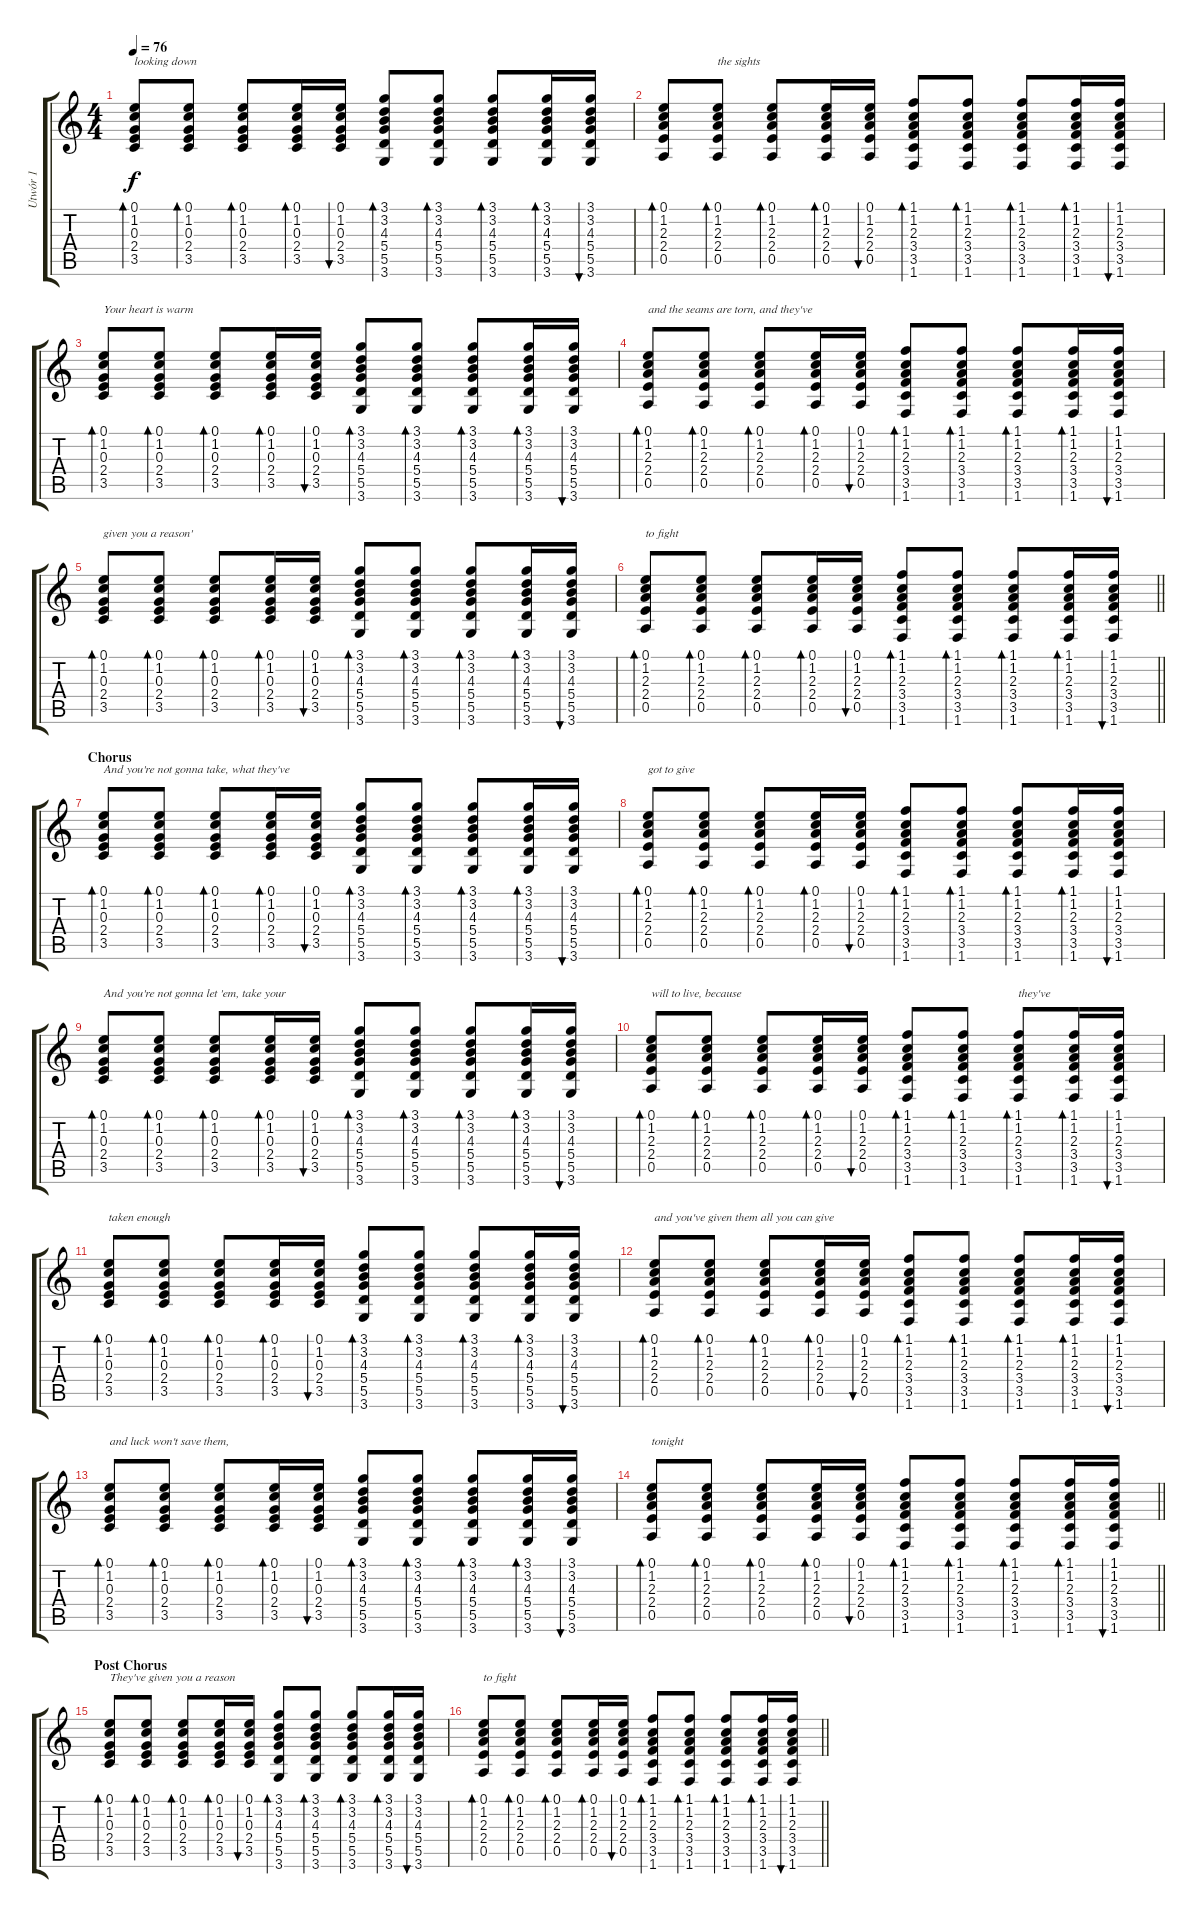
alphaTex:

\track ("Utwór 1" "Utwór 1") {instrument acousticguitarnylon}
\staff {score tabs}
\tuning (E4 B3 G3 D3 A2 E2) {hide}
\ts (4 4)
\tempo 76
\clef g2
\ks c
(0.1 1.2 0.3 2.4 3.5).8{bd 30 txt "looking down " dy f} (0.1 1.2 0.3 2.4 3.5).8{bd 30} (0.1 1.2 0.3 2.4 3.5).8{bd 30} (0.1 1.2 0.3 2.4 3.5).16{bd 30} (0.1 1.2 0.3 2.4 3.5).16{bu 30} (3.1 3.2 4.3 5.4 5.5 3.6).8{bd 30} (3.1 3.2 4.3 5.4 5.5 3.6).8{bd 30} (3.1 3.2 4.3 5.4 5.5 3.6).8{bd 30} (3.1 3.2 4.3 5.4 5.5 3.6).16{bd 30} (3.1 3.2 4.3 5.4 5.5 3.6).16{bu 30} |
(0.1 1.2 2.3 2.4 0.5).8{bd 30} (0.1 1.2 2.3 2.4 0.5).8{bd 30 txt "the sights"} (0.1 1.2 2.3 2.4 0.5).8{bd 30} (0.1 1.2 2.3 2.4 0.5).16{bd 30} (0.1 1.2 2.3 2.4 0.5).16{bu 30} (1.1 1.2 2.3 3.4 3.5 1.6).8{bd 30} (1.1 1.2 2.3 3.4 3.5 1.6).8{bd 30} (1.1 1.2 2.3 3.4 3.5 1.6).8{bd 30} (1.1 1.2 2.3 3.4 3.5 1.6).16{bd 30} (1.1 1.2 2.3 3.4 3.5 1.6).16{bu 30} |
(0.1 1.2 0.3 2.4 3.5).8{bd 30 txt "Your heart is warm"} (0.1 1.2 0.3 2.4 3.5).8{bd 30} (0.1 1.2 0.3 2.4 3.5).8{bd 30} (0.1 1.2 0.3 2.4 3.5).16{bd 30} (0.1 1.2 0.3 2.4 3.5).16{bu 30} (3.1 3.2 4.3 5.4 5.5 3.6).8{bd 30} (3.1 3.2 4.3 5.4 5.5 3.6).8{bd 30} (3.1 3.2 4.3 5.4 5.5 3.6).8{bd 30} (3.1 3.2 4.3 5.4 5.5 3.6).16{bd 30} (3.1 3.2 4.3 5.4 5.5 3.6).16{bu 30} |
(0.1 1.2 2.3 2.4 0.5).8{bd 30 txt "and the seams are torn, and they've"} (0.1 1.2 2.3 2.4 0.5).8{bd 30} (0.1 1.2 2.3 2.4 0.5).8{bd 30} (0.1 1.2 2.3 2.4 0.5).16{bd 30} (0.1 1.2 2.3 2.4 0.5).16{bu 30} (1.1 1.2 2.3 3.4 3.5 1.6).8{bd 30} (1.1 1.2 2.3 3.4 3.5 1.6).8{bd 30} (1.1 1.2 2.3 3.4 3.5 1.6).8{bd 30} (1.1 1.2 2.3 3.4 3.5 1.6).16{bd 30} (1.1 1.2 2.3 3.4 3.5 1.6).16{bu 30} |
(0.1 1.2 0.3 2.4 3.5).8{bd 30 txt "given you a reason'"} (0.1 1.2 0.3 2.4 3.5).8{bd 30} (0.1 1.2 0.3 2.4 3.5).8{bd 30} (0.1 1.2 0.3 2.4 3.5).16{bd 30} (0.1 1.2 0.3 2.4 3.5).16{bu 30} (3.1 3.2 4.3 5.4 5.5 3.6).8{bd 30} (3.1 3.2 4.3 5.4 5.5 3.6).8{bd 30} (3.1 3.2 4.3 5.4 5.5 3.6).8{bd 30} (3.1 3.2 4.3 5.4 5.5 3.6).16{bd 30} (3.1 3.2 4.3 5.4 5.5 3.6).16{bu 30} |
\barLineRight lightlight
(0.1 1.2 2.3 2.4 0.5).8{bd 30 txt "to fight"} (0.1 1.2 2.3 2.4 0.5).8{bd 30} (0.1 1.2 2.3 2.4 0.5).8{bd 30} (0.1 1.2 2.3 2.4 0.5).16{bd 30} (0.1 1.2 2.3 2.4 0.5).16{bu 30} (1.1 1.2 2.3 3.4 3.5 1.6).8{bd 30} (1.1 1.2 2.3 3.4 3.5 1.6).8{bd 30} (1.1 1.2 2.3 3.4 3.5 1.6).8{bd 30} (1.1 1.2 2.3 3.4 3.5 1.6).16{bd 30} (1.1 1.2 2.3 3.4 3.5 1.6).16{bu 30} |
\section ("" "Chorus")
(0.1 1.2 0.3 2.4 3.5).8{bd 30 txt "And you're not gonna take, what they've"} (0.1 1.2 0.3 2.4 3.5).8{bd 30} (0.1 1.2 0.3 2.4 3.5).8{bd 30} (0.1 1.2 0.3 2.4 3.5).16{bd 30} (0.1 1.2 0.3 2.4 3.5).16{bu 30} (3.1 3.2 4.3 5.4 5.5 3.6).8{bd 30} (3.1 3.2 4.3 5.4 5.5 3.6).8{bd 30} (3.1 3.2 4.3 5.4 5.5 3.6).8{bd 30} (3.1 3.2 4.3 5.4 5.5 3.6).16{bd 30} (3.1 3.2 4.3 5.4 5.5 3.6).16{bu 30} |
(0.1 1.2 2.3 2.4 0.5).8{bd 30 txt "got to give"} (0.1 1.2 2.3 2.4 0.5).8{bd 30} (0.1 1.2 2.3 2.4 0.5).8{bd 30} (0.1 1.2 2.3 2.4 0.5).16{bd 30} (0.1 1.2 2.3 2.4 0.5).16{bu 30} (1.1 1.2 2.3 3.4 3.5 1.6).8{bd 30} (1.1 1.2 2.3 3.4 3.5 1.6).8{bd 30} (1.1 1.2 2.3 3.4 3.5 1.6).8{bd 30} (1.1 1.2 2.3 3.4 3.5 1.6).16{bd 30} (1.1 1.2 2.3 3.4 3.5 1.6).16{bu 30} |
(0.1 1.2 0.3 2.4 3.5).8{bd 30 txt "And you're not gonna let 'em, take your"} (0.1 1.2 0.3 2.4 3.5).8{bd 30} (0.1 1.2 0.3 2.4 3.5).8{bd 30} (0.1 1.2 0.3 2.4 3.5).16{bd 30} (0.1 1.2 0.3 2.4 3.5).16{bu 30} (3.1 3.2 4.3 5.4 5.5 3.6).8{bd 30} (3.1 3.2 4.3 5.4 5.5 3.6).8{bd 30} (3.1 3.2 4.3 5.4 5.5 3.6).8{bd 30} (3.1 3.2 4.3 5.4 5.5 3.6).16{bd 30} (3.1 3.2 4.3 5.4 5.5 3.6).16{bu 30} |
(0.1 1.2 2.3 2.4 0.5).8{bd 30 txt "will to live, because"} (0.1 1.2 2.3 2.4 0.5).8{bd 30} (0.1 1.2 2.3 2.4 0.5).8{bd 30} (0.1 1.2 2.3 2.4 0.5).16{bd 30} (0.1 1.2 2.3 2.4 0.5).16{bu 30} (1.1 1.2 2.3 3.4 3.5 1.6).8{bd 30} (1.1 1.2 2.3 3.4 3.5 1.6).8{bd 30} (1.1 1.2 2.3 3.4 3.5 1.6).8{bd 30 txt "they've "} (1.1 1.2 2.3 3.4 3.5 1.6).16{bd 30} (1.1 1.2 2.3 3.4 3.5 1.6).16{bu 30} |
(0.1 1.2 0.3 2.4 3.5).8{bd 30 txt "taken enough"} (0.1 1.2 0.3 2.4 3.5).8{bd 30} (0.1 1.2 0.3 2.4 3.5).8{bd 30} (0.1 1.2 0.3 2.4 3.5).16{bd 30} (0.1 1.2 0.3 2.4 3.5).16{bu 30} (3.1 3.2 4.3 5.4 5.5 3.6).8{bd 30} (3.1 3.2 4.3 5.4 5.5 3.6).8{bd 30} (3.1 3.2 4.3 5.4 5.5 3.6).8{bd 30} (3.1 3.2 4.3 5.4 5.5 3.6).16{bd 30} (3.1 3.2 4.3 5.4 5.5 3.6).16{bu 30} |
(0.1 1.2 2.3 2.4 0.5).8{bd 30 txt "and you've given them all you can give"} (0.1 1.2 2.3 2.4 0.5).8{bd 30} (0.1 1.2 2.3 2.4 0.5).8{bd 30} (0.1 1.2 2.3 2.4 0.5).16{bd 30} (0.1 1.2 2.3 2.4 0.5).16{bu 30} (1.1 1.2 2.3 3.4 3.5 1.6).8{bd 30} (1.1 1.2 2.3 3.4 3.5 1.6).8{bd 30} (1.1 1.2 2.3 3.4 3.5 1.6).8{bd 30} (1.1 1.2 2.3 3.4 3.5 1.6).16{bd 30} (1.1 1.2 2.3 3.4 3.5 1.6).16{bu 30} |
(0.1 1.2 0.3 2.4 3.5).8{bd 30 txt "and luck won't save them, "} (0.1 1.2 0.3 2.4 3.5).8{bd 30} (0.1 1.2 0.3 2.4 3.5).8{bd 30} (0.1 1.2 0.3 2.4 3.5).16{bd 30} (0.1 1.2 0.3 2.4 3.5).16{bu 30} (3.1 3.2 4.3 5.4 5.5 3.6).8{bd 30} (3.1 3.2 4.3 5.4 5.5 3.6).8{bd 30} (3.1 3.2 4.3 5.4 5.5 3.6).8{bd 30} (3.1 3.2 4.3 5.4 5.5 3.6).16{bd 30} (3.1 3.2 4.3 5.4 5.5 3.6).16{bu 30} |
\barLineRight lightlight
(0.1 1.2 2.3 2.4 0.5).8{bd 30 txt "tonight"} (0.1 1.2 2.3 2.4 0.5).8{bd 30} (0.1 1.2 2.3 2.4 0.5).8{bd 30} (0.1 1.2 2.3 2.4 0.5).16{bd 30} (0.1 1.2 2.3 2.4 0.5).16{bu 30} (1.1 1.2 2.3 3.4 3.5 1.6).8{bd 30} (1.1 1.2 2.3 3.4 3.5 1.6).8{bd 30} (1.1 1.2 2.3 3.4 3.5 1.6).8{bd 30} (1.1 1.2 2.3 3.4 3.5 1.6).16{bd 30} (1.1 1.2 2.3 3.4 3.5 1.6).16{bu 30} |
\section ("" "Post Chorus")
(0.1 1.2 0.3 2.4 3.5).8{bd 30 txt "They've given you a reason"} (0.1 1.2 0.3 2.4 3.5).8{bd 30} (0.1 1.2 0.3 2.4 3.5).8{bd 30} (0.1 1.2 0.3 2.4 3.5).16{bd 30} (0.1 1.2 0.3 2.4 3.5).16{bu 30} (3.1 3.2 4.3 5.4 5.5 3.6).8{bd 30} (3.1 3.2 4.3 5.4 5.5 3.6).8{bd 30} (3.1 3.2 4.3 5.4 5.5 3.6).8{bd 30} (3.1 3.2 4.3 5.4 5.5 3.6).16{bd 30} (3.1 3.2 4.3 5.4 5.5 3.6).16{bu 30} |
\barLineRight lightlight
(0.1 1.2 2.3 2.4 0.5).8{bd 30 txt "to fight"} (0.1 1.2 2.3 2.4 0.5).8{bd 30} (0.1 1.2 2.3 2.4 0.5).8{bd 30} (0.1 1.2 2.3 2.4 0.5).16{bd 30} (0.1 1.2 2.3 2.4 0.5).16{bu 30} (1.1 1.2 2.3 3.4 3.5 1.6).8{bd 30} (1.1 1.2 2.3 3.4 3.5 1.6).8{bd 30} (1.1 1.2 2.3 3.4 3.5 1.6).8{bd 30} (1.1 1.2 2.3 3.4 3.5 1.6).16{bd 30} (1.1 1.2 2.3 3.4 3.5 1.6).16{bu 30}
